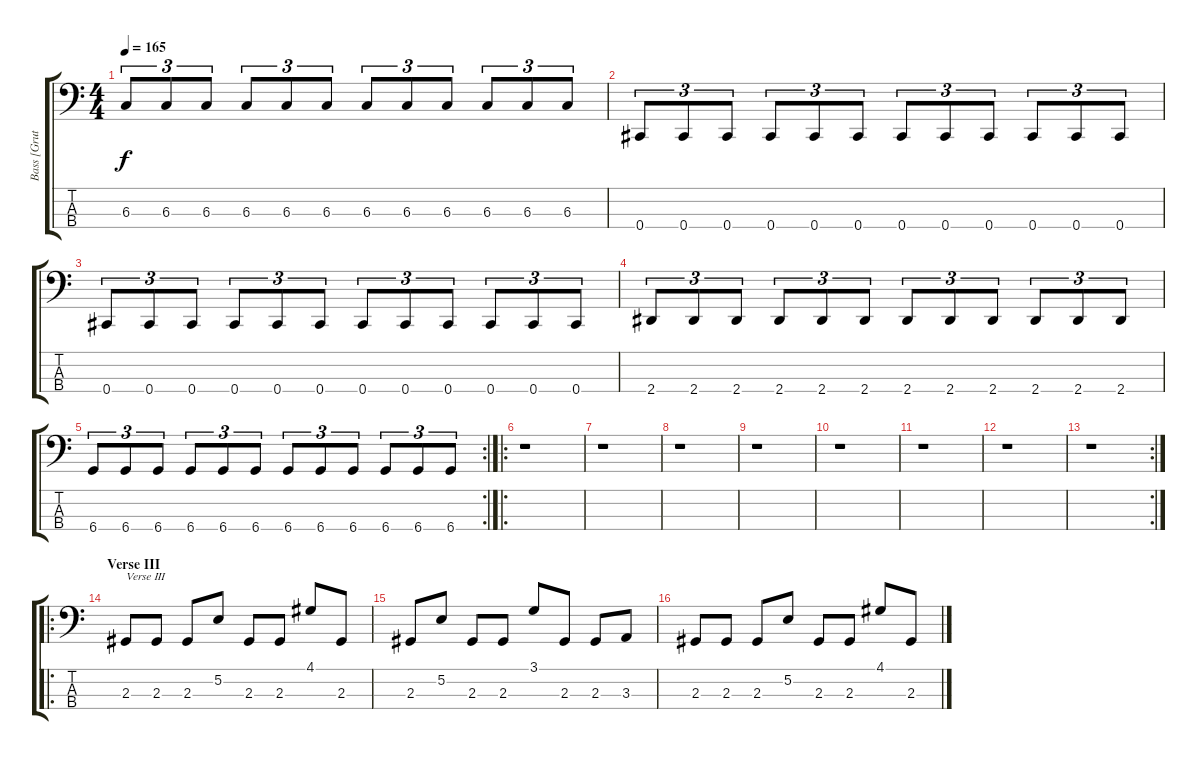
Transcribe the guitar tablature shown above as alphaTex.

\track ("Bass [Grutle Kjellsson]" "Bass [Grut") {instrument electricbassfinger}
\staff {score tabs}
\tuning (E2 B1 Gb1 Db1) {hide}
\ts (4 4)
\tempo 165
\clef f4
\ks c
6.3.8{tu (3 2) dy f} 6.3.8{tu (3 2)} 6.3.8{tu (3 2)} 6.3.8{tu (3 2)} 6.3.8{tu (3 2)} 6.3.8{tu (3 2)} 6.3.8{tu (3 2)} 6.3.8{tu (3 2)} 6.3.8{tu (3 2)} 6.3.8{tu (3 2)} 6.3.8{tu (3 2)} 6.3.8{tu (3 2)} |
0.4.8{tu (3 2)} 0.4.8{tu (3 2)} 0.4.8{tu (3 2)} 0.4.8{tu (3 2)} 0.4.8{tu (3 2)} 0.4.8{tu (3 2)} 0.4.8{tu (3 2)} 0.4.8{tu (3 2)} 0.4.8{tu (3 2)} 0.4.8{tu (3 2)} 0.4.8{tu (3 2)} 0.4.8{tu (3 2)} |
0.4.8{tu (3 2)} 0.4.8{tu (3 2)} 0.4.8{tu (3 2)} 0.4.8{tu (3 2)} 0.4.8{tu (3 2)} 0.4.8{tu (3 2)} 0.4.8{tu (3 2)} 0.4.8{tu (3 2)} 0.4.8{tu (3 2)} 0.4.8{tu (3 2)} 0.4.8{tu (3 2)} 0.4.8{tu (3 2)} |
2.4.8{tu (3 2)} 2.4.8{tu (3 2)} 2.4.8{tu (3 2)} 2.4.8{tu (3 2)} 2.4.8{tu (3 2)} 2.4.8{tu (3 2)} 2.4.8{tu (3 2)} 2.4.8{tu (3 2)} 2.4.8{tu (3 2)} 2.4.8{tu (3 2)} 2.4.8{tu (3 2)} 2.4.8{tu (3 2)} |
\rc 2
6.4.8{tu (3 2)} 6.4.8{tu (3 2)} 6.4.8{tu (3 2)} 6.4.8{tu (3 2)} 6.4.8{tu (3 2)} 6.4.8{tu (3 2)} 6.4.8{tu (3 2)} 6.4.8{tu (3 2)} 6.4.8{tu (3 2)} 6.4.8{tu (3 2)} 6.4.8{tu (3 2)} 6.4.8{tu (3 2)} |
\ro
r.1 |
r.1 |
r.1 |
r.1 |
r.1 |
r.1 |
r.1 |
\rc 2
r.1 |
\ro
\section ("" "Verse III")
2.3.8{txt "Verse III"} 2.3.8 2.3.8 5.2.8 2.3.8 2.3.8 4.1.8 2.3.8 |
2.3.8 5.2.8 2.3.8 2.3.8 3.1.8 2.3.8 2.3.8 3.3.8 |
2.3.8 2.3.8 2.3.8 5.2.8 2.3.8 2.3.8 4.1.8 2.3.8
